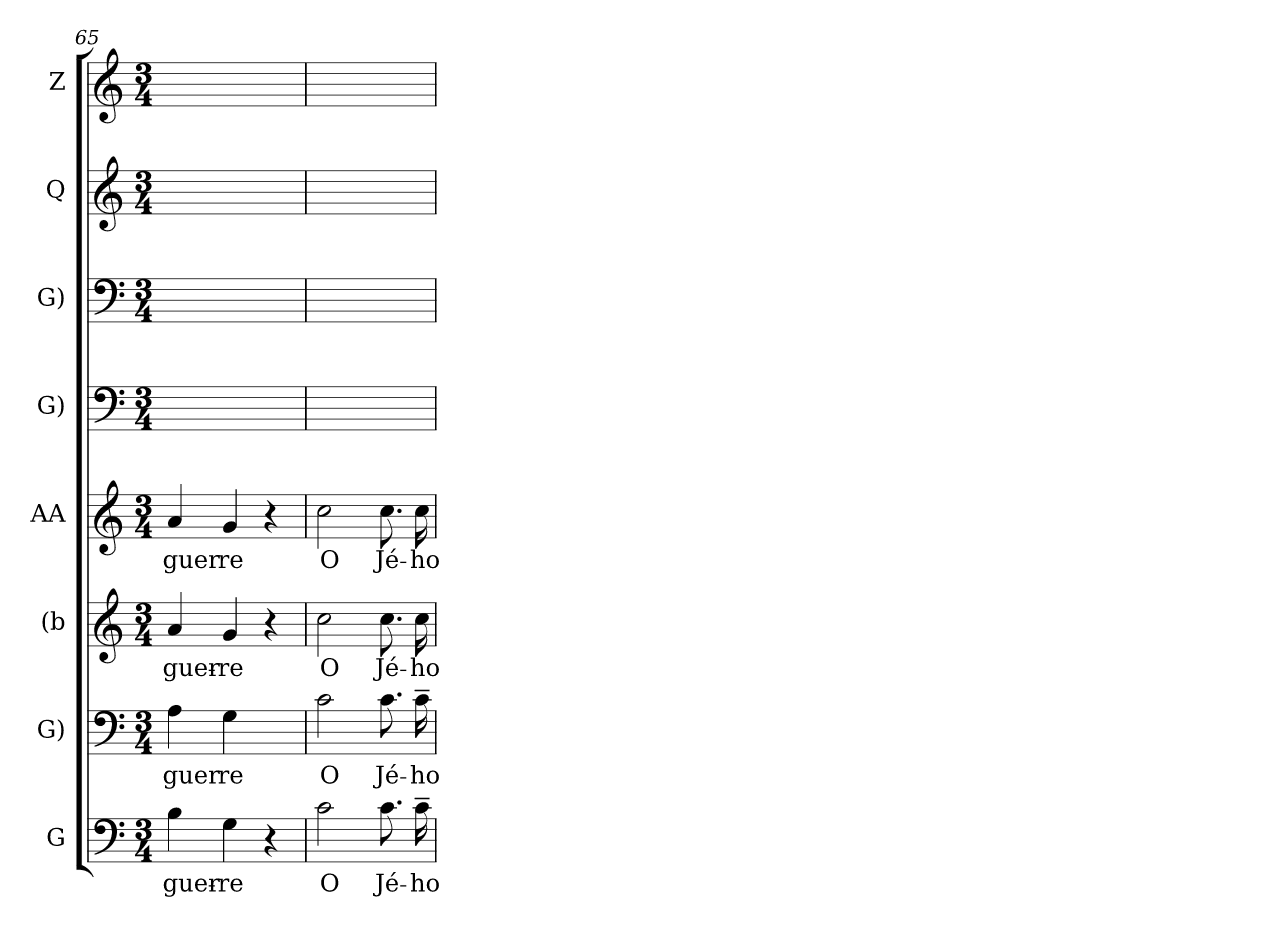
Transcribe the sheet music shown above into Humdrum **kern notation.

**kern	**text	**kern	**text	**kern	**text	**kern	**text	**kern	**kern	**kern	**kern
*part8	*part8	*part7	*part7	*part6	*part6	*part5	*part5	*part4	*part3	*part2	*part1
*staff8	*staff8	*staff7	*staff7	*staff6	*staff6	*staff5	*staff5	*staff4	*staff3	*staff2	*staff1
*I"G	*	*I"G)	*	*I"(b	*	*I"AA	*	*I"G)	*I"G)	*I"Q	*I"Z
!!LO:PB:g=z
*clefF4	*	*clefF4	*	*clefG2	*	*clefG2	*	*clefF4	*clefF4	*clefG2	*clefG2
*k[]	*	*k[]	*	*k[]	*	*k[]	*	*k[]	*k[]	*k[]	*k[]
*M3/4	*	*M3/4	*	*M3/4	*	*M3/4	*	*M3/4	*M3/4	*M3/4	*M3/4
=65	=65	=65	=65	=65	=65	=65	=65	=65	=65	=65	=65
4Bi\	guer-	4Ai\	guer	4ai/	guer-	4ai/	guer	2.ryy	2.ryy	2.ryy	2.ryy
4Gi\	re	4Gi\	re	4gi/	re	4gi/	re	.	.	.	.
4r	.	4ryy	.	4r	.	4r	.	.	.	.	.
=66	=66	=66	=66	=66	=66	=66	=66	=66	=66	=66	=66
2ci\	O	2ci\	O	2cci\	O	2cci\	O	2.ryy	2.ryy	2.ryy	2.ryy
8.ci\	Jé-	8.ci\	Jé-	8.cci\	Jé-	8.cci\	Jé-	.	.	.	.
16c~>i\	ho-	16c~>i\	ho	16cci\	ho	16cci\	ho	.	.	.	.
=	=	=	=	=	=	=	=	=	=	=	=
*-	*-	*-	*-	*-	*-	*-	*-	*-	*-	*-	*-
